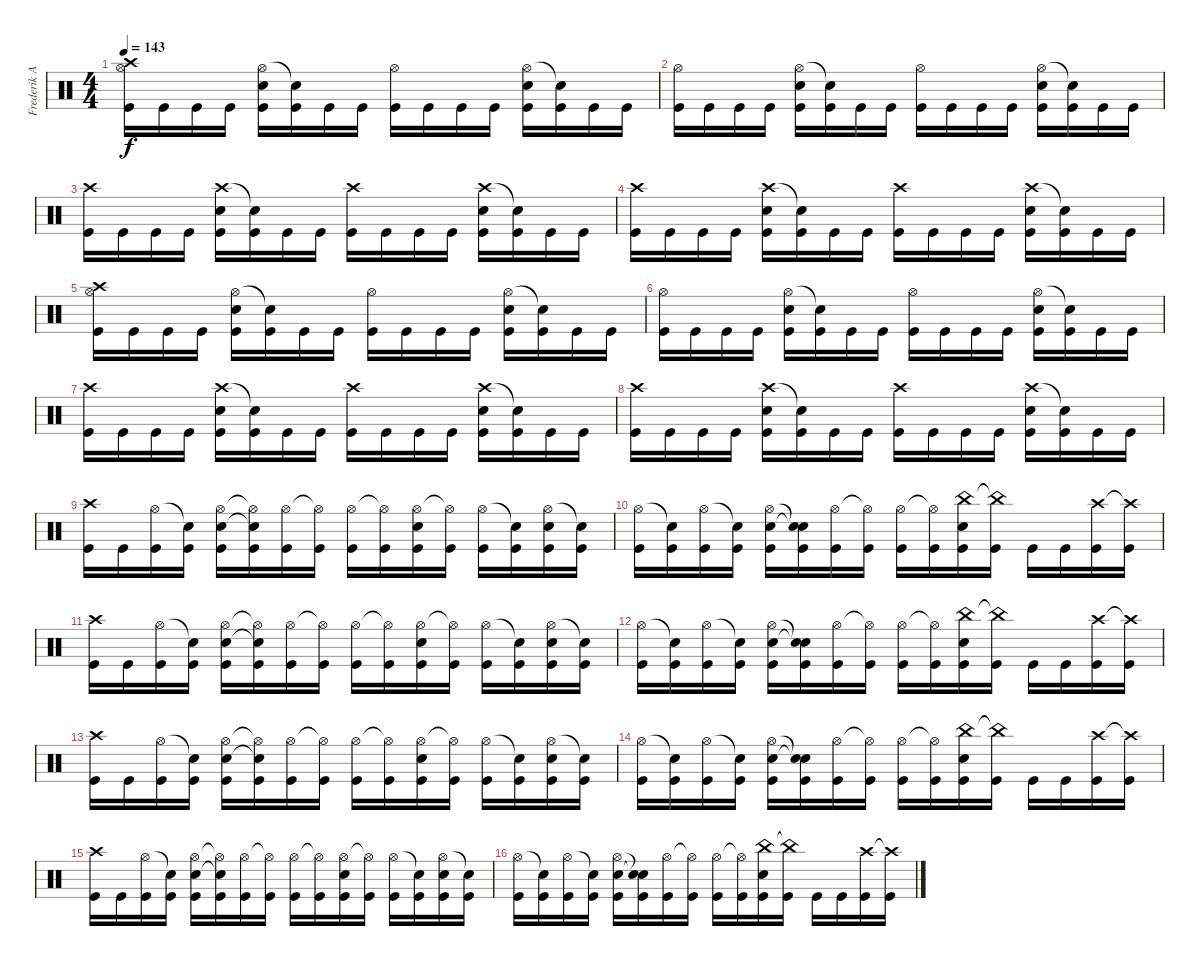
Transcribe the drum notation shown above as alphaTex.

\track ("Frederik Andersson" "Frederik A") {instrument percussion}
\staff {score}
\articulation defaults
\ts (4 4)
\tempo 143
\clef neutral
\ks c
("Crash high (hit)" "Hi-Hat (open)" "Kick (hit)").16{dy f} "Kick (hit)".16 "Kick (hit)".16 "Kick (hit)".16 ("Hi-Hat (open)" "Snare (hit) 2" "Kick (hit)").16 ("Snare (hit) 2"{t} "Kick (hit)").16 "Kick (hit)".16 "Kick (hit)".16 ("Hi-Hat (open)" "Kick (hit)").16 "Kick (hit)".16 "Kick (hit)".16 "Kick (hit)".16 ("Hi-Hat (open)" "Snare (hit) 2" "Kick (hit)").16 ("Snare (hit) 2"{t} "Kick (hit)").16 "Kick (hit)".16 "Kick (hit)".16 |
("Hi-Hat (open)" "Kick (hit)").16 "Kick (hit)".16 "Kick (hit)".16 "Kick (hit)".16 ("Hi-Hat (open)" "Snare (hit) 2" "Kick (hit)").16 ("Snare (hit) 2"{t} "Kick (hit)").16 "Kick (hit)".16 "Kick (hit)".16 ("Hi-Hat (open)" "Kick (hit)").16 "Kick (hit)".16 "Kick (hit)".16 "Kick (hit)".16 ("Hi-Hat (open)" "Snare (hit) 2" "Kick (hit)").16 ("Snare (hit) 2"{t} "Kick (hit)").16 "Kick (hit)".16 "Kick (hit)".16 |
("Crash high (hit)" "Kick (hit)").16 "Kick (hit)".16 "Kick (hit)".16 "Kick (hit)".16 ("Crash high (hit)" "Snare (hit) 2" "Kick (hit)").16 ("Snare (hit) 2"{t} "Kick (hit)").16 "Kick (hit)".16 "Kick (hit)".16 ("Crash high (hit)" "Kick (hit)").16 "Kick (hit)".16 "Kick (hit)".16 "Kick (hit)".16 ("Crash high (hit)" "Snare (hit) 2" "Kick (hit)").16 ("Snare (hit) 2"{t} "Kick (hit)").16 "Kick (hit)".16 "Kick (hit)".16 |
("Crash high (hit)" "Kick (hit)").16 "Kick (hit)".16 "Kick (hit)".16 "Kick (hit)".16 ("Crash high (hit)" "Snare (hit) 2" "Kick (hit)").16 ("Snare (hit) 2"{t} "Kick (hit)").16 "Kick (hit)".16 "Kick (hit)".16 ("Crash high (hit)" "Kick (hit)").16 "Kick (hit)".16 "Kick (hit)".16 "Kick (hit)".16 ("Crash high (hit)" "Snare (hit) 2" "Kick (hit)").16 ("Snare (hit) 2"{t} "Kick (hit)").16 "Kick (hit)".16 "Kick (hit)".16 |
("Crash high (hit)" "Hi-Hat (open)" "Kick (hit)").16 "Kick (hit)".16 "Kick (hit)".16 "Kick (hit)".16 ("Hi-Hat (open)" "Snare (hit) 2" "Kick (hit)").16 ("Snare (hit) 2"{t} "Kick (hit)").16 "Kick (hit)".16 "Kick (hit)".16 ("Hi-Hat (open)" "Kick (hit)").16 "Kick (hit)".16 "Kick (hit)".16 "Kick (hit)".16 ("Hi-Hat (open)" "Snare (hit) 2" "Kick (hit)").16 ("Snare (hit) 2"{t} "Kick (hit)").16 "Kick (hit)".16 "Kick (hit)".16 |
("Hi-Hat (open)" "Kick (hit)").16 "Kick (hit)".16 "Kick (hit)".16 "Kick (hit)".16 ("Hi-Hat (open)" "Snare (hit) 2" "Kick (hit)").16 ("Snare (hit) 2"{t} "Kick (hit)").16 "Kick (hit)".16 "Kick (hit)".16 ("Hi-Hat (open)" "Kick (hit)").16 "Kick (hit)".16 "Kick (hit)".16 "Kick (hit)".16 ("Hi-Hat (open)" "Snare (hit) 2" "Kick (hit)").16 ("Snare (hit) 2"{t} "Kick (hit)").16 "Kick (hit)".16 "Kick (hit)".16 |
("Crash high (hit)" "Kick (hit)").16 "Kick (hit)".16 "Kick (hit)".16 "Kick (hit)".16 ("Crash high (hit)" "Snare (hit) 2" "Kick (hit)").16 ("Snare (hit) 2"{t} "Kick (hit)").16 "Kick (hit)".16 "Kick (hit)".16 ("Crash high (hit)" "Kick (hit)").16 "Kick (hit)".16 "Kick (hit)".16 "Kick (hit)".16 ("Crash high (hit)" "Snare (hit) 2" "Kick (hit)").16 ("Snare (hit) 2"{t} "Kick (hit)").16 "Kick (hit)".16 "Kick (hit)".16 |
("Crash high (hit)" "Kick (hit)").16 "Kick (hit)".16 "Kick (hit)".16 "Kick (hit)".16 ("Crash high (hit)" "Snare (hit) 2" "Kick (hit)").16 ("Snare (hit) 2"{t} "Kick (hit)").16 "Kick (hit)".16 "Kick (hit)".16 ("Crash high (hit)" "Kick (hit)").16 "Kick (hit)".16 "Kick (hit)".16 "Kick (hit)".16 ("Crash high (hit)" "Snare (hit) 2" "Kick (hit)").16 ("Snare (hit) 2"{t} "Kick (hit)").16 "Kick (hit)".16 "Kick (hit)".16 |
("Crash high (hit)" "Kick (hit)").16 "Kick (hit)".16 ("Hi-Hat (open)" "Kick (hit)").16 ("Snare (hit)"{t} "Kick (hit)").16 ("Hi-Hat (open)" "Snare (hit) 2" "Kick (hit)").16 ("Hi-Hat (open)"{t} "Snare (hit) 2"{t} "Kick (hit)").16 ("Hi-Hat (open)" "Kick (hit)").16 ("Hi-Hat (open)"{t} "Kick (hit)").16 ("Hi-Hat (open)" "Kick (hit)").16 ("Hi-Hat (open)"{t} "Kick (hit)").16 ("Hi-Hat (open)" "Snare (hit) 2" "Kick (hit)").16 ("Hi-Hat (open)"{t} "Kick (hit)").16 ("Hi-Hat (open)" "Kick (hit)").16 ("Snare (hit)"{t} "Kick (hit)").16 ("Hi-Hat (open)" "Snare (hit) 2" "Kick (hit)").16 ("Snare (hit) 2"{t} "Kick (hit)").16 |
("Hi-Hat (open)" "Kick (hit)").16 ("Snare (hit)"{t} "Kick (hit)").16 ("Hi-Hat (open)" "Kick (hit)").16 ("Snare (hit)"{t} "Kick (hit)").16 ("Hi-Hat (open)" "Snare (hit) 2" "Kick (hit)").16 ("Snare (hit)"{t} "Snare (hit)"{t} "Kick (hit)").16 ("Hi-Hat (open)" "Kick (hit)").16 ("Hi-Hat (open)"{t} "Kick (hit)").16 ("Hi-Hat (open)" "Kick (hit)").16 ("Hi-Hat (open)"{t} "Kick (hit)").16 ("China (hit)" "Snare (hit) 2" "Kick (hit)").16 ("China (hit)"{t} "Kick (hit)").16 "Kick (hit)".16 "Kick (hit)".16 ("Crash high (hit)" "Kick (hit)").16 ("Crash high (hit)"{t} "Kick (hit)").16 |
("Crash high (hit)" "Kick (hit)").16 "Kick (hit)".16 ("Hi-Hat (open)" "Kick (hit)").16 ("Snare (hit)"{t} "Kick (hit)").16 ("Hi-Hat (open)" "Snare (hit) 2" "Kick (hit)").16 ("Hi-Hat (open)"{t} "Snare (hit) 2"{t} "Kick (hit)").16 ("Hi-Hat (open)" "Kick (hit)").16 ("Hi-Hat (open)"{t} "Kick (hit)").16 ("Hi-Hat (open)" "Kick (hit)").16 ("Hi-Hat (open)"{t} "Kick (hit)").16 ("Hi-Hat (open)" "Snare (hit) 2" "Kick (hit)").16 ("Hi-Hat (open)"{t} "Kick (hit)").16 ("Hi-Hat (open)" "Kick (hit)").16 ("Snare (hit)"{t} "Kick (hit)").16 ("Hi-Hat (open)" "Snare (hit) 2" "Kick (hit)").16 ("Snare (hit) 2"{t} "Kick (hit)").16 |
("Hi-Hat (open)" "Kick (hit)").16 ("Snare (hit)"{t} "Kick (hit)").16 ("Hi-Hat (open)" "Kick (hit)").16 ("Snare (hit)"{t} "Kick (hit)").16 ("Hi-Hat (open)" "Snare (hit) 2" "Kick (hit)").16 ("Snare (hit)"{t} "Snare (hit)"{t} "Kick (hit)").16 ("Hi-Hat (open)" "Kick (hit)").16 ("Hi-Hat (open)"{t} "Kick (hit)").16 ("Hi-Hat (open)" "Kick (hit)").16 ("Hi-Hat (open)"{t} "Kick (hit)").16 ("China (hit)" "Snare (hit) 2" "Kick (hit)").16 ("China (hit)"{t} "Kick (hit)").16 "Kick (hit)".16 "Kick (hit)".16 ("Crash high (hit)" "Kick (hit)").16 ("Crash high (hit)"{t} "Kick (hit)").16 |
("Crash high (hit)" "Kick (hit)").16 "Kick (hit)".16 ("Hi-Hat (open)" "Kick (hit)").16 ("Snare (hit)"{t} "Kick (hit)").16 ("Hi-Hat (open)" "Snare (hit) 2" "Kick (hit)").16 ("Hi-Hat (open)"{t} "Snare (hit) 2"{t} "Kick (hit)").16 ("Hi-Hat (open)" "Kick (hit)").16 ("Hi-Hat (open)"{t} "Kick (hit)").16 ("Hi-Hat (open)" "Kick (hit)").16 ("Hi-Hat (open)"{t} "Kick (hit)").16 ("Hi-Hat (open)" "Snare (hit) 2" "Kick (hit)").16 ("Hi-Hat (open)"{t} "Kick (hit)").16 ("Hi-Hat (open)" "Kick (hit)").16 ("Snare (hit)"{t} "Kick (hit)").16 ("Hi-Hat (open)" "Snare (hit) 2" "Kick (hit)").16 ("Snare (hit) 2"{t} "Kick (hit)").16 |
("Hi-Hat (open)" "Kick (hit)").16 ("Snare (hit)"{t} "Kick (hit)").16 ("Hi-Hat (open)" "Kick (hit)").16 ("Snare (hit)"{t} "Kick (hit)").16 ("Hi-Hat (open)" "Snare (hit) 2" "Kick (hit)").16 ("Snare (hit)"{t} "Snare (hit)"{t} "Kick (hit)").16 ("Hi-Hat (open)" "Kick (hit)").16 ("Hi-Hat (open)"{t} "Kick (hit)").16 ("Hi-Hat (open)" "Kick (hit)").16 ("Hi-Hat (open)"{t} "Kick (hit)").16 ("China (hit)" "Snare (hit) 2" "Kick (hit)").16 ("China (hit)"{t} "Kick (hit)").16 "Kick (hit)".16 "Kick (hit)".16 ("Crash high (hit)" "Kick (hit)").16 ("Crash high (hit)"{t} "Kick (hit)").16 |
("Crash high (hit)" "Kick (hit)").16 "Kick (hit)".16 ("Hi-Hat (open)" "Kick (hit)").16 ("Snare (hit)"{t} "Kick (hit)").16 ("Hi-Hat (open)" "Snare (hit) 2" "Kick (hit)").16 ("Hi-Hat (open)"{t} "Snare (hit) 2"{t} "Kick (hit)").16 ("Hi-Hat (open)" "Kick (hit)").16 ("Hi-Hat (open)"{t} "Kick (hit)").16 ("Hi-Hat (open)" "Kick (hit)").16 ("Hi-Hat (open)"{t} "Kick (hit)").16 ("Hi-Hat (open)" "Snare (hit) 2" "Kick (hit)").16 ("Hi-Hat (open)"{t} "Kick (hit)").16 ("Hi-Hat (open)" "Kick (hit)").16 ("Snare (hit)"{t} "Kick (hit)").16 ("Hi-Hat (open)" "Snare (hit) 2" "Kick (hit)").16 ("Snare (hit) 2"{t} "Kick (hit)").16 |
("Hi-Hat (open)" "Kick (hit)").16 ("Snare (hit)"{t} "Kick (hit)").16 ("Hi-Hat (open)" "Kick (hit)").16 ("Snare (hit)"{t} "Kick (hit)").16 ("Hi-Hat (open)" "Snare (hit) 2" "Kick (hit)").16 ("Snare (hit)"{t} "Snare (hit)"{t} "Kick (hit)").16 ("Hi-Hat (open)" "Kick (hit)").16 ("Hi-Hat (open)"{t} "Kick (hit)").16 ("Hi-Hat (open)" "Kick (hit)").16 ("Hi-Hat (open)"{t} "Kick (hit)").16 ("China (hit)" "Snare (hit) 2" "Kick (hit)").16 ("China (hit)"{t} "Kick (hit)").16 "Kick (hit)".16 "Kick (hit)".16 ("Crash high (hit)" "Kick (hit)").16 ("Crash high (hit)"{t} "Kick (hit)").16
